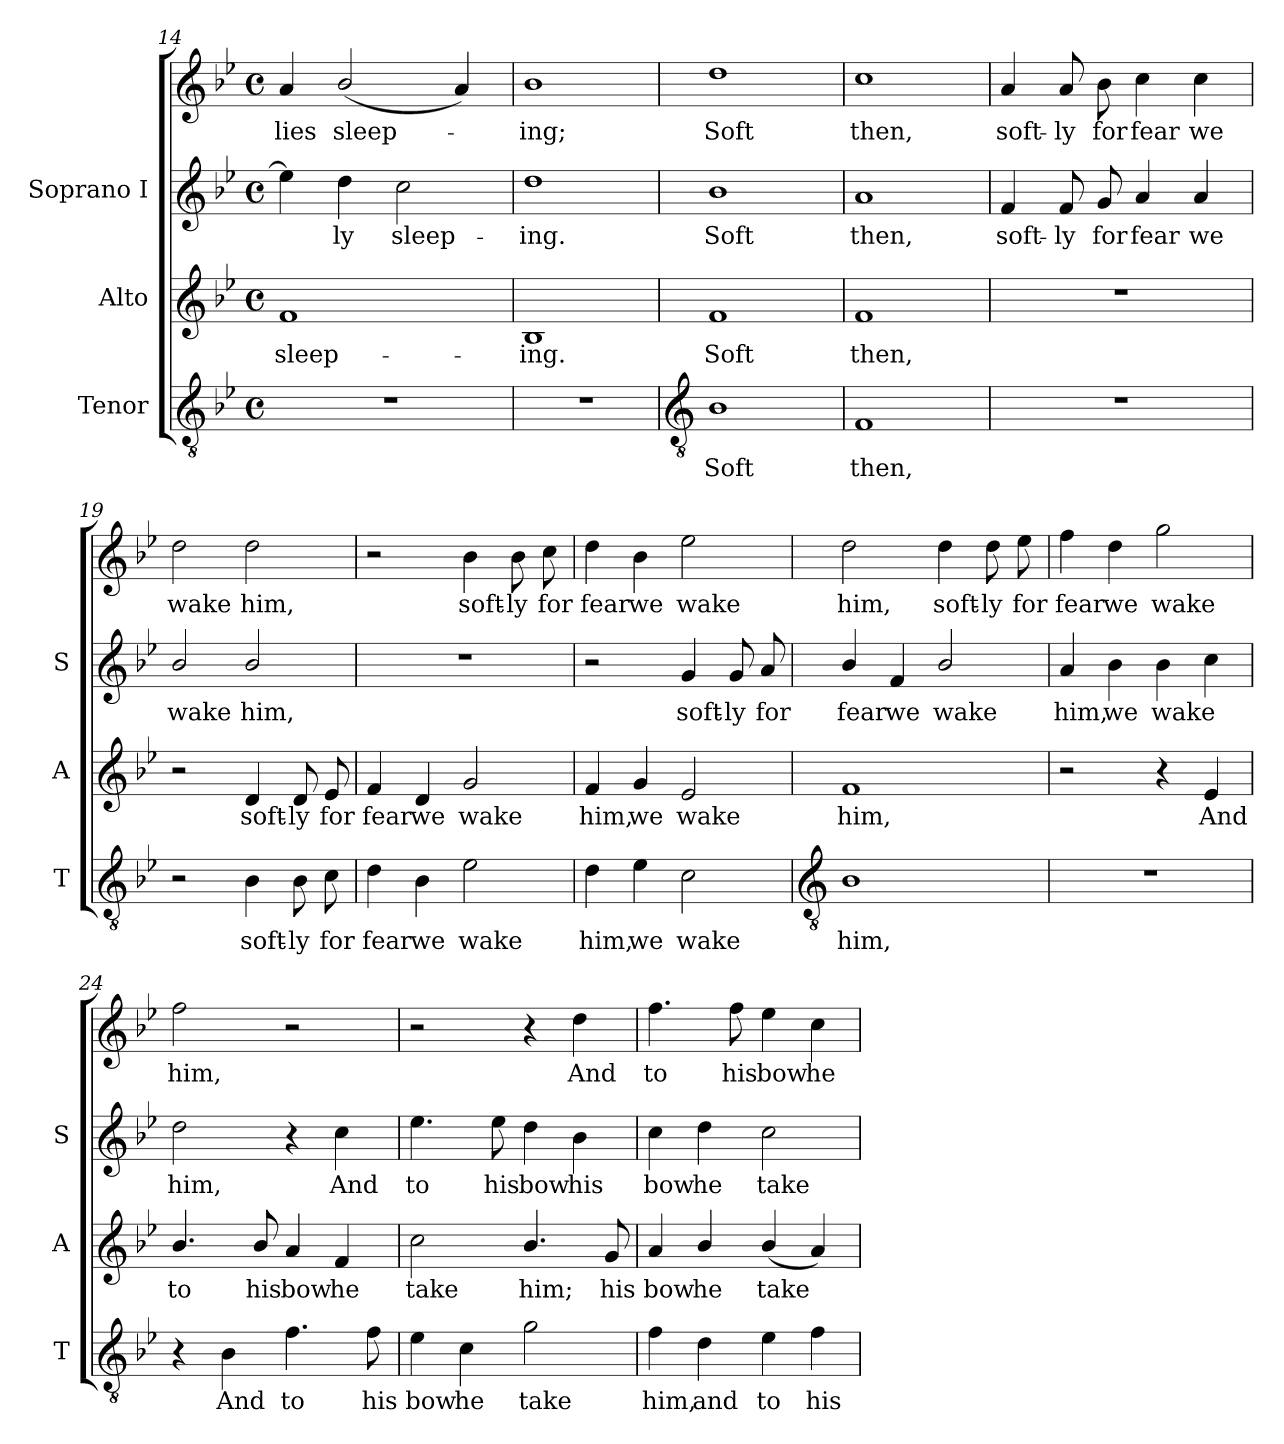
**kern	**text	**kern	**text	**kern	**text	**kern	**text
*part3	*part3	*part2	*part2	*part1	*part1	*part1	*part1
*staff4	*staff4	*staff3	*staff3	*staff2	*staff2	*staff1	*staff1
*I"Tenor	*	*I"Alto	*	*I"Soprano I	*	*	*
*I'T	*	*I'A	*	*I'S	*	*	*
*clefGv2	*	*clefG2	*	*clefG2	*	*clefG2	*
*k[b-e-]	*	*k[b-e-]	*	*k[b-e-]	*	*k[b-e-]	*
*B-:	*	*B-:	*	*B-:	*	*B-:	*
*M4/4	*	*M4/4	*	*M4/4	*	*M4/4	*
*met(c)	*	*met(c)	*	*met(c)	*	*met(c)	*
=14	=14	=14	=14	=14	=14	=14	=14
!	!	!	!LO:LY:b	!	!	!	!LO:LY:b
1r	.	1f	sleep-	4ee-]	.	4a	lies
!	!	!	!	!	!LO:LY:b	!	!LO:LY:b
.	.	.	.	4dd	ly	(<2b-/	sleep-
!	!	!	!	!	!LO:LY:b	!	!
.	.	.	.	2cc	sleep-	.	.
.	.	.	.	.	.	4a)	.
=15	=15	=15	=15	=15	=15	=15	=15
!	!	!	!LO:LY:b	!	!LO:LY:b	!	!LO:LY:b
1r	.	1B-	-ing.	1dd	ing.	1b-	-ing;
!!LO:LB:g=z
=16	=16	=16	=16	=16	=16	=16	=16
*clefGv2	*	*	*	*	*	*	*
!	!LO:LY:b	!	!LO:LY:b	!	!LO:LY:b	!	!LO:LY:b
1B-	Soft	1f	Soft	1b-	Soft	1dd	Soft
=17	=17	=17	=17	=17	=17	=17	=17
!	!LO:LY:b	!	!LO:LY:b	!	!LO:LY:b	!	!LO:LY:b
1F	then,	1f	then,	1a	then,	1cc	then,
=18	=18	=18	=18	=18	=18	=18	=18
!	!	!	!	!	!LO:LY:b	!	!LO:LY:b
1r	.	1r	.	4f	soft-	4a	soft-
!	!	!	!	!	!LO:LY:b	!	!LO:LY:b
.	.	.	.	8f	-ly	8a	-ly
!	!	!	!	!	!LO:LY:b	!	!LO:LY:b
.	.	.	.	8g	for	8b-	for
!	!	!	!	!	!LO:LY:b	!	!LO:LY:b
.	.	.	.	4a/	fear	4cc	fear
!	!	!	!	!	!LO:LY:b	!	!LO:LY:b
.	.	.	.	4a/	we	4cc	we
=19	=19	=19	=19	=19	=19	=19	=19
!	!	!	!	!	!LO:LY:b	!	!LO:LY:b
2r	.	2r	.	2b-/	wake	2dd	wake
!	!LO:LY:b	!	!LO:LY:b	!	!LO:LY:b	!	!LO:LY:b
4B-	soft-	4d	soft-	2b-/	him,	2dd	him,
!	!LO:LY:b	!	!LO:LY:b	!	!	!	!
8B-	-ly	8d	-ly	.	.	.	.
!	!LO:LY:b	!	!LO:LY:b	!	!	!	!
8c	for	8e-	for	.	.	.	.
=20	=20	=20	=20	=20	=20	=20	=20
!	!LO:LY:b	!	!LO:LY:b	!	!	!	!
4d	fear	4f	fear	1r	.	2r	.
!	!LO:LY:b	!	!LO:LY:b	!	!	!	!
4B-	we	4d	we	.	.	.	.
!	!LO:LY:b	!	!LO:LY:b	!	!	!	!LO:LY:b
2e-	wake	2g	wake	.	.	4b-	soft-
!	!	!	!	!	!	!	!LO:LY:b
.	.	.	.	.	.	8b-	-ly
!	!	!	!	!	!	!	!LO:LY:b
.	.	.	.	.	.	8cc	for
=21	=21	=21	=21	=21	=21	=21	=21
!	!LO:LY:b	!	!LO:LY:b	!	!	!	!LO:LY:b
4d	him,	4f	him,	2r	.	4dd	fear
!	!LO:LY:b	!	!LO:LY:b	!	!	!	!LO:LY:b
4e-	we	4g	we	.	.	4b-	we
!	!LO:LY:b	!	!LO:LY:b	!	!LO:LY:b	!	!LO:LY:b
2c	wake	2e-	wake	4g	soft-	2ee-	wake
!	!	!	!	!	!LO:LY:b	!	!
.	.	.	.	8g	-ly	.	.
!	!	!	!	!	!LO:LY:b	!	!
.	.	.	.	8a/	for	.	.
!!LO:LB:g=z
=22	=22	=22	=22	=22	=22	=22	=22
*clefGv2	*	*	*	*	*	*	*
!	!LO:LY:b	!	!LO:LY:b	!	!LO:LY:b	!	!LO:LY:b
1B-	him,	1f	him,	4b-/	fear	2dd	him,
!	!	!	!	!	!LO:LY:b	!	!
.	.	.	.	4f	we	.	.
!	!	!	!	!	!LO:LY:b	!	!LO:LY:b
.	.	.	.	2b-/	wake	4dd	soft-
!	!	!	!	!	!	!	!LO:LY:b
.	.	.	.	.	.	8dd	-ly
!	!	!	!	!	!	!	!LO:LY:b
.	.	.	.	.	.	8ee-	for
=23	=23	=23	=23	=23	=23	=23	=23
!	!	!	!	!	!LO:LY:b	!	!LO:LY:b
1r	.	2r	.	4a	him,	4ff	fear
!	!	!	!	!	!LO:LY:b	!	!LO:LY:b
.	.	.	.	4b-	we	4dd	we
!	!	!	!	!	!LO:LY:b	!	!LO:LY:b
.	.	4r	.	4b-	wake	2gg	wake
!	!	!	!LO:LY:b	!	!	!	!
.	.	4e-	And	4cc	.	.	.
=24	=24	=24	=24	=24	=24	=24	=24
!	!	!	!LO:LY:b	!	!LO:LY:b	!	!LO:LY:b
4r	.	4.b-/	to	2dd	him,	2ff	him,
!	!LO:LY:b	!	!	!	!	!	!
4B-	And	.	.	.	.	.	.
!	!	!	!LO:LY:b	!	!	!	!
.	.	8b-/	his	.	.	.	.
!	!LO:LY:b	!	!LO:LY:b	!	!	!	!
4.f	to	4a/	bow	4r	.	2r	.
!	!	!	!LO:LY:b	!	!LO:LY:b	!	!
.	.	4f	he	4cc	And	.	.
!	!LO:LY:b	!	!	!	!	!	!
8f	his	.	.	.	.	.	.
=25	=25	=25	=25	=25	=25	=25	=25
!	!LO:LY:b	!	!LO:LY:b	!	!LO:LY:b	!	!
4e-	bow	2cc	take	4.ee-	to	2r	.
!	!LO:LY:b	!	!	!	!	!	!
4c	he	.	.	.	.	.	.
!	!	!	!	!	!LO:LY:b	!	!
.	.	.	.	8ee-	his	.	.
!	!LO:LY:b	!	!LO:LY:b	!	!LO:LY:b	!	!
2g	take	4.b-/	him;	4dd	bow	4r	.
!	!	!	!	!	!LO:LY:b	!	!LO:LY:b
.	.	.	.	4b-	his	4dd	And
!	!	!	!LO:LY:b	!	!	!	!
.	.	8g	his	.	.	.	.
=26	=26	=26	=26	=26	=26	=26	=26
!	!LO:LY:b	!	!LO:LY:b	!	!LO:LY:b	!	!LO:LY:b
4f	him,	4a	bow	4cc	bow	4.ff	to
!	!LO:LY:b	!	!LO:LY:b	!	!LO:LY:b	!	!
4d	and	4b-/	he	4dd	he	.	.
!	!	!	!	!	!	!	!LO:LY:b
.	.	.	.	.	.	8ff	his
!	!LO:LY:b	!	!LO:LY:b	!	!LO:LY:b	!	!LO:LY:b
4e-	to	(<4b-/	take	2cc	take	4ee-	bow
!	!LO:LY:b	!	!	!	!	!	!LO:LY:b
4f	his	4a)	.	.	.	4cc	he
=	=	=	=	=	=	=	=
*-	*-	*-	*-	*-	*-	*-	*-
